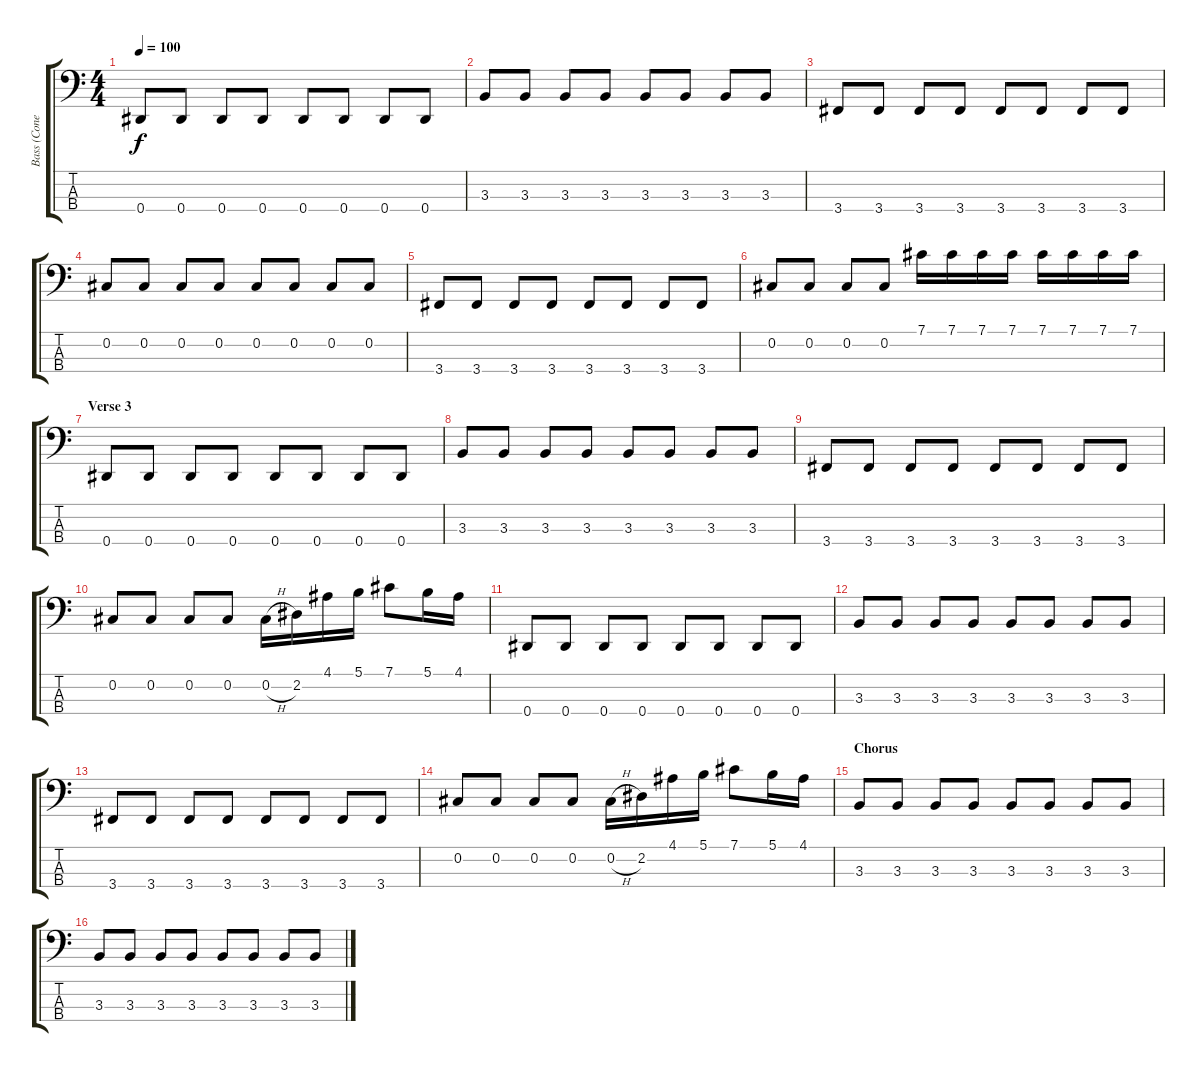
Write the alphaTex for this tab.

\track ("Bass (Cone)" "Bass (Cone") {instrument electricbassfinger}
\staff {score tabs}
\tuning (Gb2 Db2 Ab1 Eb1) {hide}
\ts (4 4)
\tempo 100
\clef f4
\ks c
0.4.8{dy f} 0.4.8 0.4.8 0.4.8 0.4.8 0.4.8 0.4.8 0.4.8 |
3.3.8 3.3.8 3.3.8 3.3.8 3.3.8 3.3.8 3.3.8 3.3.8 |
3.4.8 3.4.8 3.4.8 3.4.8 3.4.8 3.4.8 3.4.8 3.4.8 |
0.2.8 0.2.8 0.2.8 0.2.8 0.2.8 0.2.8 0.2.8 0.2.8 |
3.4.8 3.4.8 3.4.8 3.4.8 3.4.8 3.4.8 3.4.8 3.4.8 |
0.2.8 0.2.8 0.2.8 0.2.8 7.1.16{volume 16} 7.1.16 7.1.16 7.1.16 7.1.16 7.1.16 7.1.16 7.1.16 |
\section ("" "Verse 3")
0.4.8{volume 12} 0.4.8 0.4.8 0.4.8 0.4.8 0.4.8 0.4.8 0.4.8 |
3.3.8 3.3.8 3.3.8 3.3.8 3.3.8 3.3.8 3.3.8 3.3.8 |
3.4.8 3.4.8 3.4.8 3.4.8 3.4.8 3.4.8 3.4.8 3.4.8 |
0.2.8 0.2.8 0.2.8 0.2.8 0.2{h}.16 2.2.16 4.1.16 5.1.16 7.1.8 5.1.16 4.1.16 |
0.4.8 0.4.8 0.4.8 0.4.8 0.4.8 0.4.8 0.4.8 0.4.8 |
3.3.8 3.3.8 3.3.8 3.3.8 3.3.8 3.3.8 3.3.8 3.3.8 |
3.4.8 3.4.8 3.4.8 3.4.8 3.4.8 3.4.8 3.4.8 3.4.8 |
0.2.8 0.2.8 0.2.8 0.2.8 0.2{h}.16 2.2.16 4.1.16 5.1.16 7.1.8 5.1.16 4.1.16 |
\section ("" "Chorus")
3.3.8 3.3.8 3.3.8 3.3.8 3.3.8 3.3.8 3.3.8 3.3.8 |
3.3.8 3.3.8 3.3.8 3.3.8 3.3.8 3.3.8 3.3.8 3.3.8
